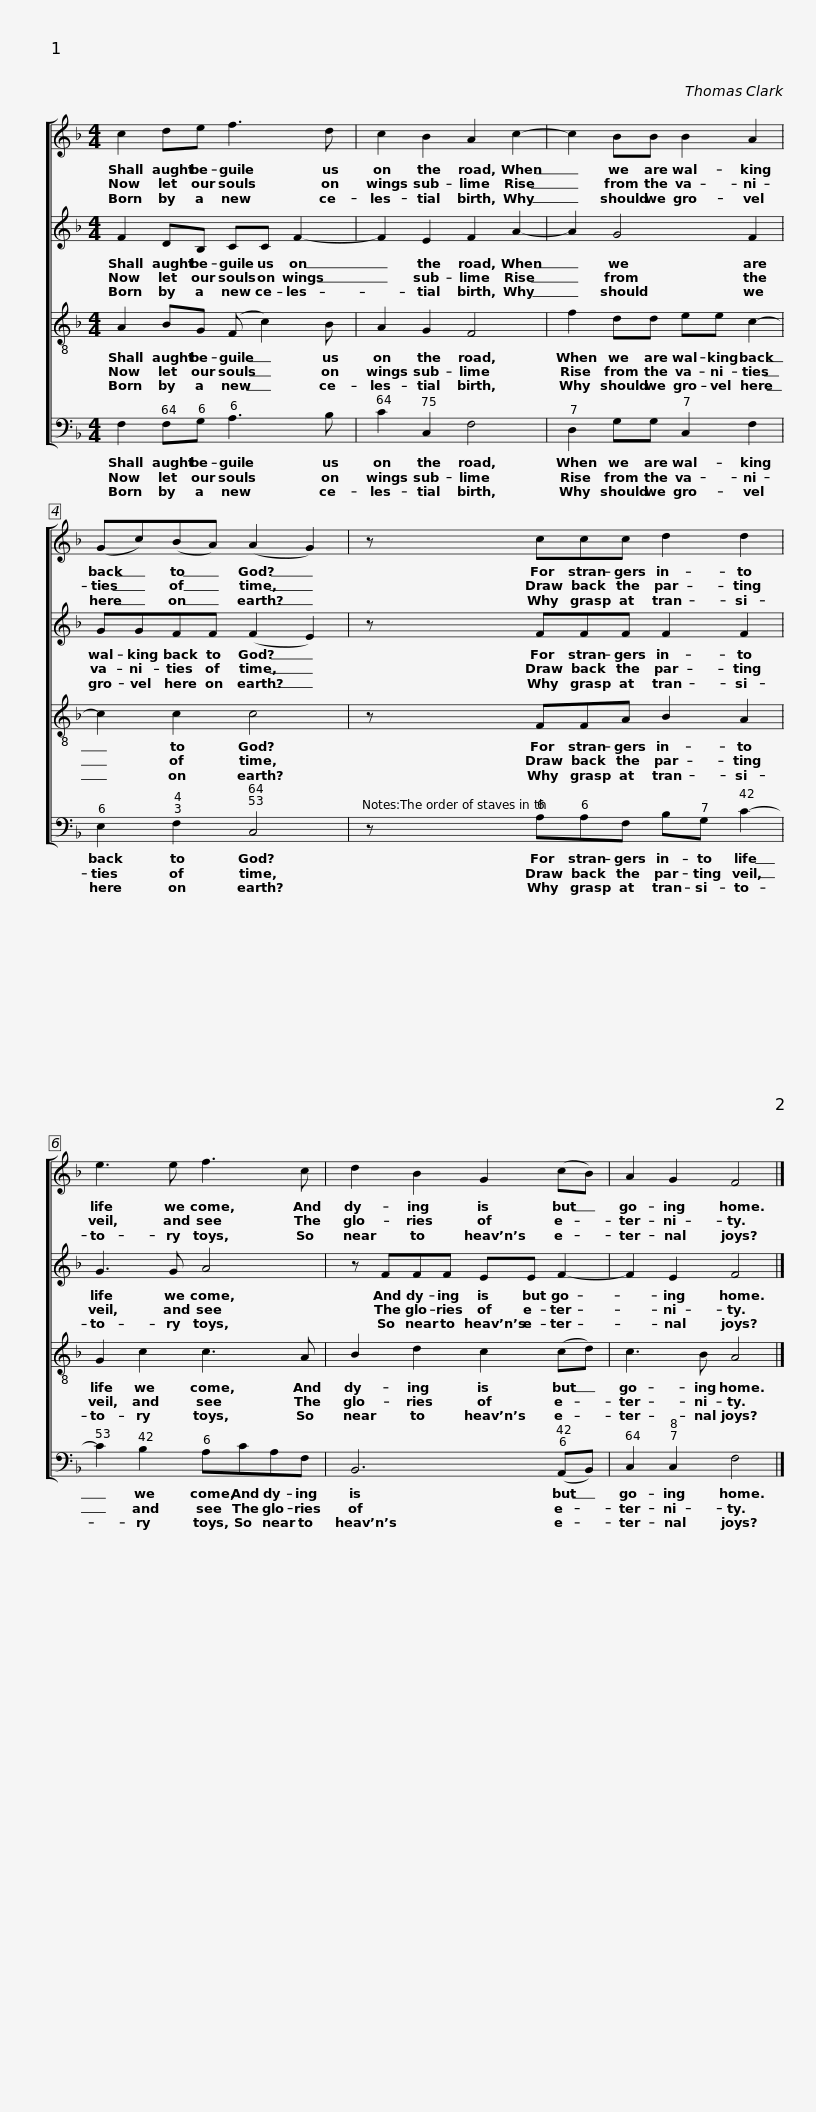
X:1
%%score [ 1 2 3 4 ]
L:1/8
M:4/4
I:linebreak $
K:F
V:1 treble
V:2 treble
V:3 treble-8 transpose=-12
V:4 bass
V:1
 c2 de f3 d | c2 B2 A2 c2- | c2 BB B2 A2 |$ (Gc)(BA) (A2 G2) |$ z ccc d2 d2 | %5
 e3 e f3 c | d2 B2 G2 (cB) |$ A2 G2 F4 |] %8
V:2
 F2 DB, CC F2- | F2 E2 F2 A2- | A2 G4 F2 |$ GGFF (F2 E2) |$ z FFF F2 F2 | %5
 G3 G A4 | z FFF EE F2- |$ F2 E2 F4 |] %8
V:3
 A2 BG (F c2) B | A2 G2 F4 | f2 dd ee c2- |$ c2 c2 c4 |$ z FFA B2 A2 | %5
 G2 c2 c3 A | B2 d2 c2 (cd) |$ c3 B A4 |] %8
V:4
 F,2 F,G, A,3 B, | C2 C,2 F,4 | D,2 G,G, C,2 F,2 |$ E,2 F,2 C,4 |$ z A,A,F, B,G, C2- | %5
 C2 B,2 A,CA,F, | B,,6 (A,,B,,) |$ C,2 C,2 F,4 |] %8
